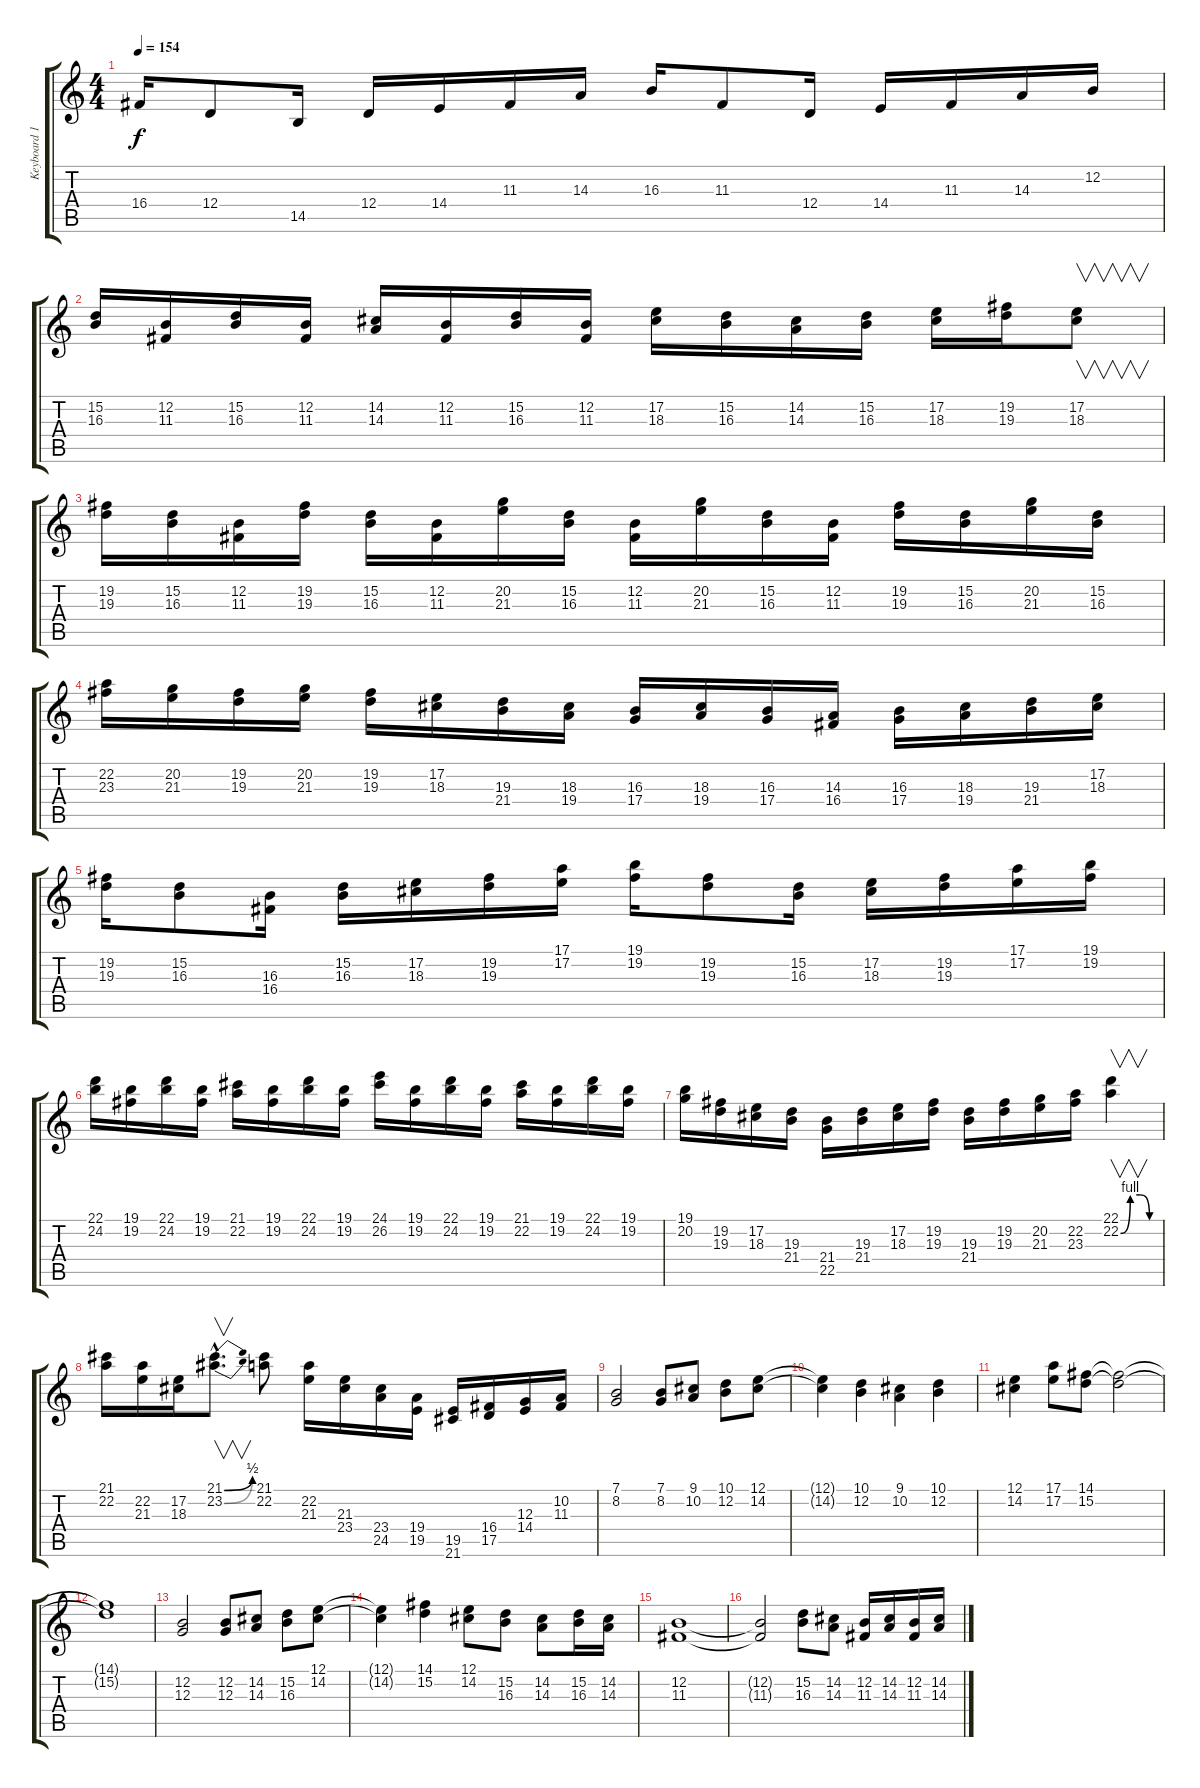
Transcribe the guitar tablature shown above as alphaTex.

\track ("Keyboard 1" "Keyboard 1") {instrument lead1square}
\staff {score tabs}
\tuning (E4 B3 G3 D3 A2 E2) {hide}
\ts (4 4)
\section ("" "")
\tempo 154
\clef g2
\ks c
16.4.16{dy f} 12.4.8 14.5.16 12.4.16 14.4.16 11.3.16 14.3.16 16.3.16 11.3.8 12.4.16 14.4.16 11.3.16 14.3.16 12.2.16 |
(15.2 16.3).16 (12.2 11.3).16 (15.2 16.3).16 (12.2 11.3).16 (14.2 14.3).16 (12.2 11.3).16 (15.2 16.3).16 (12.2 11.3).16 (17.2 18.3).16 (15.2 16.3).16 (14.2 14.3).16 (15.2 16.3).16 (17.2 18.3).16 (19.2 19.3).16 (17.2 18.3).8{v} |
(19.2 19.3).16 (15.2 16.3).16 (12.2 11.3).16 (19.2 19.3).16 (15.2 16.3).16 (12.2 11.3).16 (20.2 21.3).16 (15.2 16.3).16 (12.2 11.3).16 (20.2 21.3).16 (15.2 16.3).16 (12.2 11.3).16 (19.2 19.3).16 (15.2 16.3).16 (20.2 21.3).16 (15.2 16.3).16 |
(22.2 23.3).16 (20.2 21.3).16 (19.2 19.3).16 (20.2 21.3).16 (19.2 19.3).16 (17.2 18.3).16 (19.3 21.4).16 (18.3 19.4).16 (16.3 17.4).16 (18.3 19.4).16 (16.3 17.4).16 (14.3 16.4).16 (16.3 17.4).16 (18.3 19.4).16 (19.3 21.4).16 (17.2 18.3).16 |
(19.2 19.3).16 (15.2 16.3).8 (16.3 16.4).16 (15.2 16.3).16 (17.2 18.3).16 (19.2 19.3).16 (17.1 17.2).16 (19.1 19.2).16 (19.2 19.3).8 (15.2 16.3).16 (17.2 18.3).16 (19.2 19.3).16 (17.1 17.2).16 (19.1 19.2).16 |
(22.1 24.2).16 (19.1 19.2).16 (22.1 24.2).16 (19.1 19.2).16 (21.1 22.2).16 (19.1 19.2).16 (22.1 24.2).16 (19.1 19.2).16 (24.1 26.2).16 (19.1 19.2).16 (22.1 24.2).16 (19.1 19.2).16 (21.1 22.2).16 (19.1 19.2).16 (22.1 24.2).16 (19.1 19.2).16 |
(19.1 20.2).16 (19.2 19.3).16 (17.2 18.3).16 (19.3 21.4).16 (21.4 22.5).16 (19.3 21.4).16 (17.2 18.3).16 (19.2 19.3).16 (19.3 21.4).16 (19.2 19.3).16 (20.2 21.3).16 (22.2 23.3).16 (22.1 22.2{be (custom 0 0 15 4 30 4 45 0 60 0)}).4{v} |
(21.1 22.2).16 (22.2 21.3).16 (17.2 18.3).16 (21.1{be (bend 0 0 60 2) hac} 23.2{be (bend 0 0 60 2) hac}).8{v d} (21.1 22.2).8 (22.2 21.3).16 (21.3 23.4).16 (23.4 24.5).16 (19.4 19.5).16 (19.5 21.6).16 (16.4 17.5).16 (12.3 14.4).16 (10.2 11.3).16 |
\section ("" "")
(7.1 8.2).2 (7.1 8.2).8 (9.1 10.2).8 (10.1 12.2).8 (12.1 14.2).8 |
(12.1{t} 14.2{t}).4 (10.1 12.2).4 (9.1 10.2).4 (10.1 12.2).4 |
(12.1 14.2).4 (17.1 17.2).8 (14.1 15.2).8 (14.1{t} 15.2{t}).2 |
(14.1{t} 15.2{t}).1 |
(12.2 12.3).2 (12.2 12.3).8 (14.2 14.3).8 (15.2 16.3).8 (12.1 14.2).8 |
(12.1{t} 14.2{t}).4 (14.1 15.2).4 (12.1 14.2).8 (15.2 16.3).8 (14.2 14.3).8 (15.2 16.3).16 (14.2 14.3).16 |
(12.2 11.3).1 |
(12.2{t} 11.3{t}).2 (15.2 16.3).8 (14.2 14.3).8 (12.2 11.3).16 (14.2 14.3).16 (12.2 11.3).16 (14.2 14.3).16
